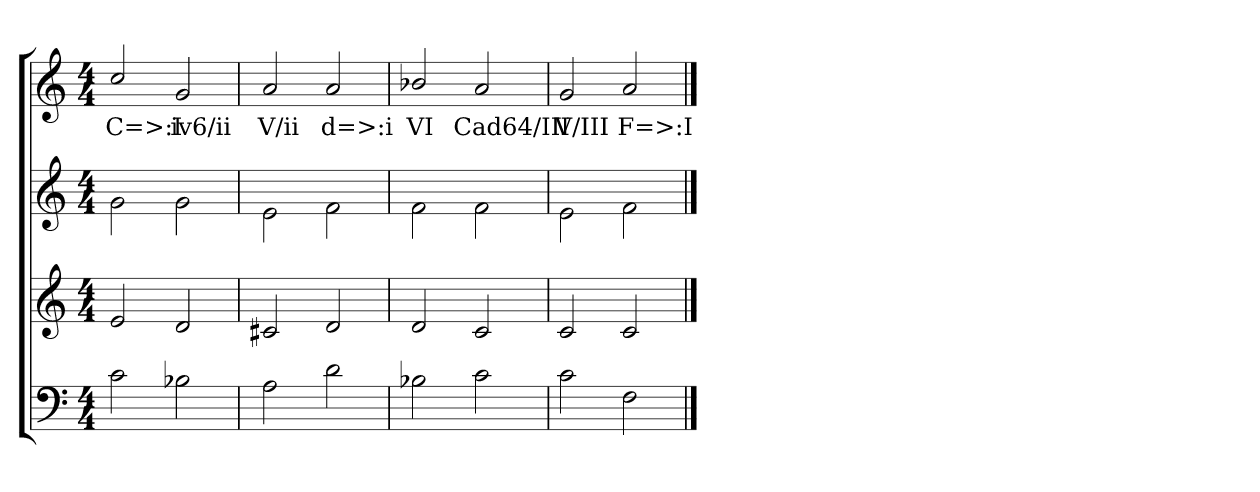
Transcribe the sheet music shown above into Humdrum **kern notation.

**kern	**kern	**kern	**kern	**text
*part4	*part3	*part2	*part1	*part1
*staff4	*staff3	*staff2	*staff1	*staff1
*clefF4	*clefG2	*clefG2	*clefG2	*
*k[]	*k[]	*k[]	*k[]	*
*C:	*C:	*C:	*C:	*
*M4/4	*M4/4	*M4/4	*M4/4	*
=1	=1	=1	=1	=1
2c\	2e/	2g\	2cc/	C=>:I
2B-X\	2d/	2g\	2g/	iv6/ii
=2	=2	=2	=2	=2
2A\	2c#X/	2e\	2a/	V/ii
2d\	2d/	2f\	2a/	d=>:i
=3	=3	=3	=3	=3
2B-X\	2d/	2f\	2b-X/	VI
2c\	2c/	2f\	2a/	Cad64/III
=4	=4	=4	=4	=4
2c\	2c/	2e\	2g/	V/III
2F\	2c/	2f\	2a/	F=>:I
==	==	==	==	==
*-	*-	*-	*-	*-
